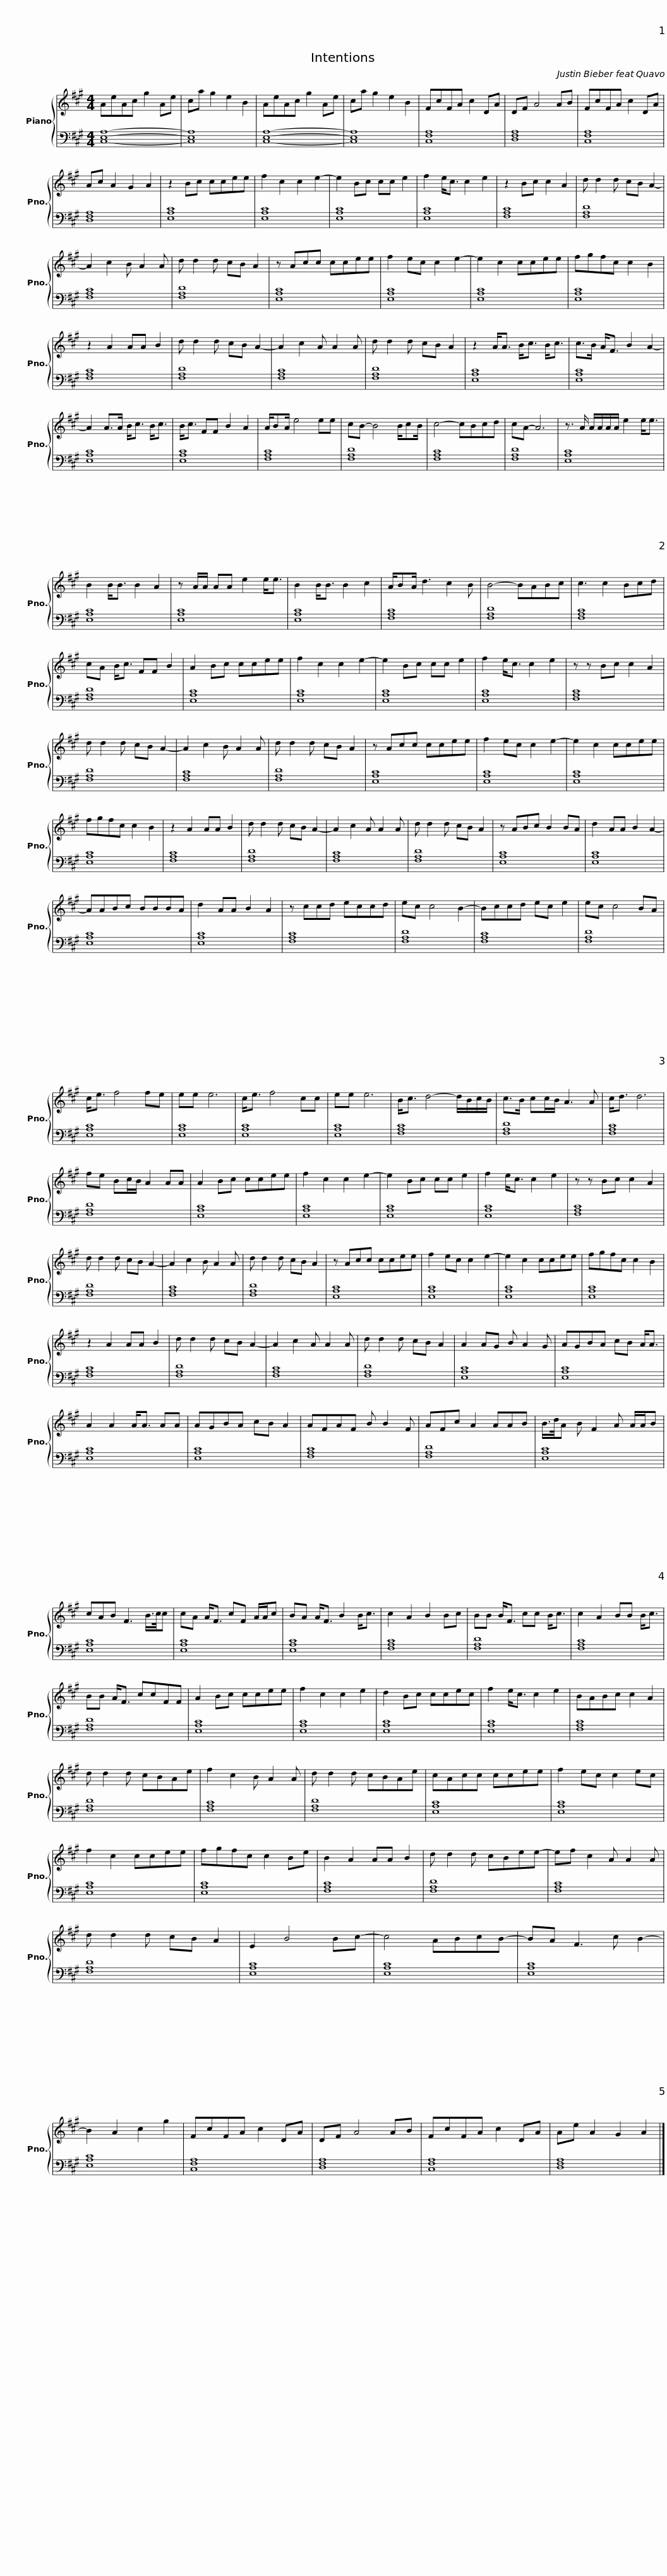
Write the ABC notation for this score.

X:1
%%score { 1 | 2 }
L:1/8
M:4/4
I:linebreak $
K:A
V:1 treble
V:2 bass
V:1
 AeAc g2 Ae | ca g2 e2 B2 | AeAc g2 Ae | ca g2 e2 B2 | FcFA c2 DA | %5
 DF A4 AB |$ FcFA c2 DA | Ac A2 G2 A2 | z2 Bc ccee | f2 c2 c2 e2- | %10
 e2 Bc cc e2 | f2 e<c c2 e2 | z2 Bc c2 A2 |$ d d2 d cB A2- | A2 c2 B A2 A | %15
 d d2 d cB A2 | z Acc ccee | f2 ec c2 e2- | e2 c2 ccee |$ fgfc c2 B2 | %20
 z2 A2 AA B2 | d d2 d cB A2- | A2 c2 A A2 A | d d2 d cB A2 | z2 A<A B<c B<c |$ %25
 c>B A<F B2 A2- | A2 A>A B<c B<c | B<c FF B2 A2 | A/BA/ e4 ee | cB- B4 B/cB/ | %30
 c4- cBcd |$ cA- A6 | z3/2 A/ A/A/A/A/ e2 e<e | B2 B<B B2 A2 | z A/A/ AA e2 e<e | %35
 B2 B<B B2 c2 | A/BA/ d3 c2 B |$ B4- BABc | c3 c2 Bcd | cA B<c FF B2 | %40
 A2 Bc ccee | f2 c2 c2 e2- | e2 Bc cc e2 | f2 e<c c2 e2 |$ z z Bc c2 A2 | %45
 d d2 d cB A2- | A2 c2 B A2 A | d d2 d cB A2 | z Acc ccee | f2 ec c2 e2- |$ %50
 e2 c2 ccee | fgfc c2 B2 | z2 A2 AA B2 | d d2 d cB A2- | A2 c2 A A2 A | %55
 d d2 d cB A2 |$ z ABc B2 BA | d2 AA B2 A2- | AABc BBBA | d2 AA B2 A2 | %60
 z ccd eccd | ec c4 B2- |$ Bccd ec e2 | ec c4 BA | c<e f4 fe | %65
 ee e6 | c<e f4 cc | ee e6 | B<c d4- d/B/c/B/ |$ c>B cc/B/ A3 A | %70
 c<d d6 | fe Bc/B/ A2 AA | A2 Bc ccee | f2 c2 c2 e2- | e2 Bc cc e2 |$ %75
 f2 e<c c2 e2 | z z Bc c2 A2 | d d2 d cB A2- | A2 c2 B A2 A | d d2 d cB A2 | %80
 z Acc ccee |$ f2 ec c2 e2- | e2 c2 ccee | fgfc c2 B2 | z2 A2 AA B2 | %85
 d d2 d cB A2- | A2 c2 A A2 A | d d2 d cB A2 |$ A2 AG B A2 G | AGBA cB A<A | %90
 A2 A2 A<A AA | AGBA cB A2 | AFAF B B2 F |$ AFc A2 AAB | B/>d/A B F2 A A/A/B | %95
 cAB F3 B/>c/c | cA A<F cF A/A/c | BA A<F B2 B<c |$ c2 A2 B2 Bc | BB B<F cc B<c | %100
 c2 A2 BB B<c | BB A<F ccFF | A2 Bc ccee | f2 c2 c2 e2 |$ d2 Bc ccec | %105
 f2 e<c c2 e2 | BABc c2 A2 | d d2 d cBAe | f2 c2 B A2 A | d d2 d cBAe |$ %110
 cAcc ccee | f2 ec c2 ec | f2 c2 ccee | fgfc c2 Be | B2 A2 AA B2 | %115
 d d2 d cBee- |$ ef c2 A A2 A | d d2 d cB A2 | E2 B4 Bc- | c4 ABcB- | %120
 BA F3 c B2- | B2 A2 c2 g2 | FcFA c2 DA |$ DF A4 AB | FcFA c2 DA | %125
 Ae A2 G2 A2 |] %126
V:2
 [C,E,A,]8- | [C,E,A,]8 | [C,E,A,]8- | [C,E,A,]8 | [C,F,A,]8 | %5
 [D,F,A,]8 |$ [C,F,A,]8 | [D,F,A,]8 | [E,A,C]8 | [E,A,C]8 | %10
 [E,A,C]8 | [E,A,C]8 | [F,A,C]8 |$ [F,A,D]8 | [F,A,C]8 | %15
 [F,A,D]8 | [E,A,C]8 | [E,A,C]8 | [E,A,C]8 |$ [E,A,C]8 | %20
 [F,A,C]8 | [F,A,D]8 | [F,A,C]8 | [F,A,D]8 | [E,A,C]8 |$ %25
 [E,A,C]8 | [E,A,C]8 | [E,A,C]8 | [F,A,C]8 | [F,A,D]8 | %30
 [F,A,C]8 |$ [F,A,D]8 | [E,A,C]8 | [E,A,C]8 | [E,A,C]8 | %35
 [E,A,C]8 | [F,A,C]8 |$ [F,A,D]8 | [F,A,C]8 | [F,A,D]8 | %40
 [E,A,C]8 | [E,A,C]8 | [E,A,C]8 | [E,A,C]8 |$ [F,A,C]8 | %45
 [F,A,D]8 | [F,A,C]8 | [F,A,D]8 | [E,A,C]8 | [E,A,C]8 |$ %50
 [E,A,C]8 | [E,A,C]8 | [F,A,C]8 | [F,A,D]8 | [F,A,C]8 | %55
 [F,A,D]8 |$ [E,A,C]8 | [E,A,C]8 | [E,A,C]8 | [E,A,C]8 | %60
 [F,A,C]8 | [F,A,D]8 |$ [F,A,C]8 | [F,A,D]8 | [E,A,C]8 | %65
 [E,A,C]8 | [E,A,C]8 | [E,A,C]8 | [F,A,C]8 |$ [F,A,D]8 | %70
 [F,A,C]8 | [F,A,D]8 | [E,A,C]8 | [E,A,C]8 | [E,A,C]8 |$ %75
 [E,A,C]8 | [F,A,C]8 | [F,A,D]8 | [F,A,C]8 | [F,A,D]8 | %80
 [E,A,C]8 |$ [E,A,C]8 | [E,A,C]8 | [E,A,C]8 | [F,A,C]8 | %85
 [F,A,D]8 | [F,A,C]8 | [F,A,D]8 |$ [E,A,C]8 | [E,A,C]8 | %90
 [E,A,C]8 | [E,A,C]8 | [F,A,C]8 |$ [F,A,D]8 | [E,A,C]8 | %95
 [E,A,C]8 | [E,A,C]8 | [E,A,C]8 |$ [F,A,C]8 | [F,A,D]8 | %100
 [F,A,C]8 | [F,A,D]8 | [E,A,C]8 | [E,A,C]8 |$ [E,A,C]8 | %105
 [E,A,C]8 | [F,A,C]8 | [F,A,D]8 | [F,A,C]8 | [F,A,D]8 |$ %110
 [E,A,C]8 | [E,A,C]8 | [E,A,C]8 | [E,A,C]8 | [F,A,C]8 | %115
 [F,A,D]8 |$ [F,A,C]8 | [F,A,D]8 | [E,A,C]8 | [E,A,C]8 | %120
 [E,A,C]8 | [E,A,C]8 | [C,F,A,]8 |$ [D,F,A,]8 | [C,F,A,]8 | %125
 [D,F,A,]8 |] %126
